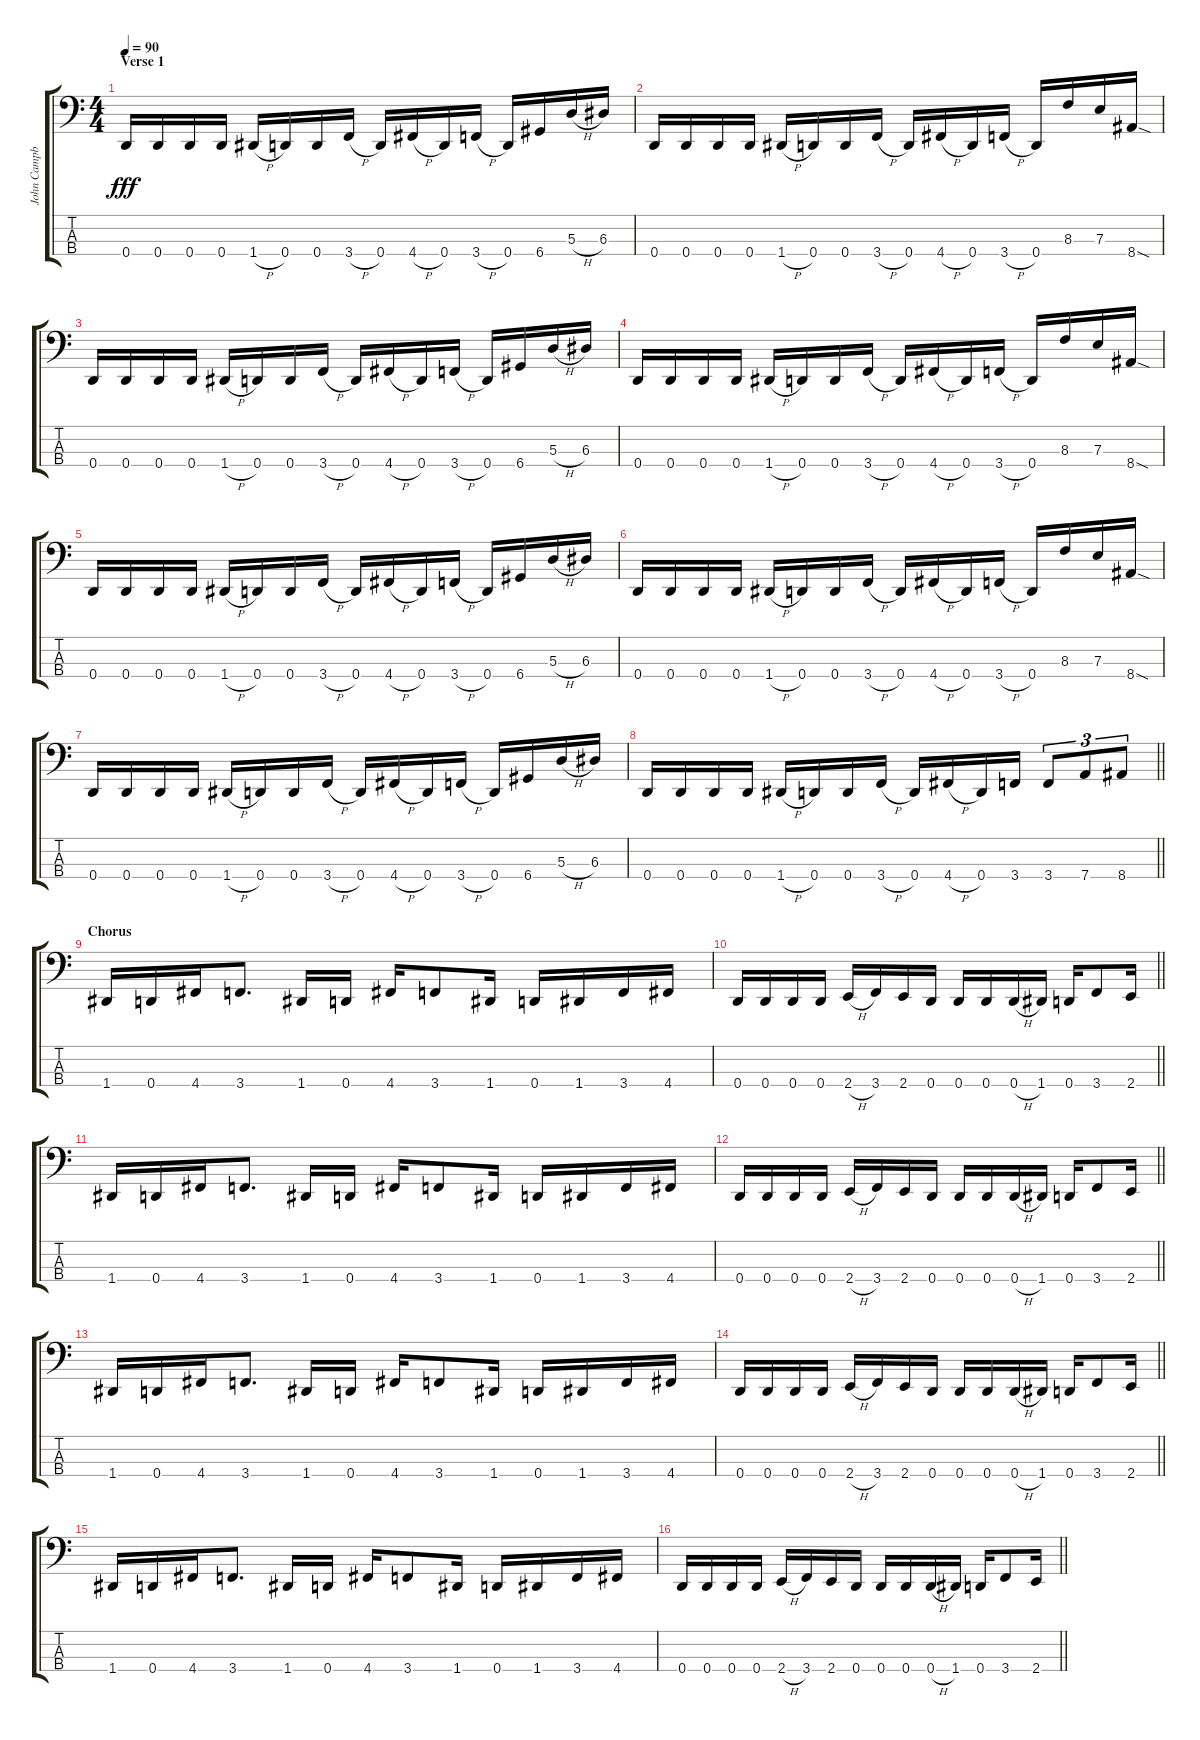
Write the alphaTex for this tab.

\track ("John Campbell" "John Campb") {instrument electricbasspick}
\staff {score tabs}
\tuning (G2 D2 A1 D1) {hide}
\ts (4 4)
\section ("" "Verse 1")
\tempo 90
\clef f4
\ks c
0.4.16{dy fff} 0.4.16 0.4.16 0.4.16 1.4{h}.16 0.4.16 0.4.16 3.4{h}.16 0.4.16 4.4{h}.16 0.4.16 3.4{h}.16 0.4.16 6.4.16 5.3{h}.16 6.3.16 |
0.4.16 0.4.16 0.4.16 0.4.16 1.4{h}.16 0.4.16 0.4.16 3.4{h}.16 0.4.16 4.4{h}.16 0.4.16 3.4{h}.16 0.4.16 8.3.16 7.3.16 8.4{sod}.16 |
0.4.16 0.4.16 0.4.16 0.4.16 1.4{h}.16 0.4.16 0.4.16 3.4{h}.16 0.4.16 4.4{h}.16 0.4.16 3.4{h}.16 0.4.16 6.4.16 5.3{h}.16 6.3.16 |
0.4.16 0.4.16 0.4.16 0.4.16 1.4{h}.16 0.4.16 0.4.16 3.4{h}.16 0.4.16 4.4{h}.16 0.4.16 3.4{h}.16 0.4.16 8.3.16 7.3.16 8.4{sod}.16 |
0.4.16 0.4.16 0.4.16 0.4.16 1.4{h}.16 0.4.16 0.4.16 3.4{h}.16 0.4.16 4.4{h}.16 0.4.16 3.4{h}.16 0.4.16 6.4.16 5.3{h}.16 6.3.16 |
0.4.16 0.4.16 0.4.16 0.4.16 1.4{h}.16 0.4.16 0.4.16 3.4{h}.16 0.4.16 4.4{h}.16 0.4.16 3.4{h}.16 0.4.16 8.3.16 7.3.16 8.4{sod}.16 |
0.4.16 0.4.16 0.4.16 0.4.16 1.4{h}.16 0.4.16 0.4.16 3.4{h}.16 0.4.16 4.4{h}.16 0.4.16 3.4{h}.16 0.4.16 6.4.16 5.3{h}.16 6.3.16 |
\barLineRight lightlight
0.4.16 0.4.16 0.4.16 0.4.16 1.4{h}.16 0.4.16 0.4.16 3.4{h}.16 0.4.16 4.4{h}.16 0.4.16 3.4.16 3.4.8{tu (3 2)} 7.4.8{tu (3 2)} 8.4.8{tu (3 2)} |
\section ("" "Chorus")
1.4.16 0.4.16 4.4.16 3.4.8{d} 1.4.16 0.4.16 4.4.16 3.4.8 1.4.16 0.4.16 1.4.16 3.4.16 4.4.16 |
\barLineRight lightlight
0.4.16 0.4.16 0.4.16 0.4.16 2.4{h}.16 3.4.16 2.4.16 0.4.16 0.4.16 0.4.16 0.4{h}.16 1.4.16 0.4.16 3.4.8 2.4.16 |
1.4.16 0.4.16 4.4.16 3.4.8{d} 1.4.16 0.4.16 4.4.16 3.4.8 1.4.16 0.4.16 1.4.16 3.4.16 4.4.16 |
\barLineRight lightlight
0.4.16 0.4.16 0.4.16 0.4.16 2.4{h}.16 3.4.16 2.4.16 0.4.16 0.4.16 0.4.16 0.4{h}.16 1.4.16 0.4.16 3.4.8 2.4.16 |
1.4.16 0.4.16 4.4.16 3.4.8{d} 1.4.16 0.4.16 4.4.16 3.4.8 1.4.16 0.4.16 1.4.16 3.4.16 4.4.16 |
\barLineRight lightlight
0.4.16 0.4.16 0.4.16 0.4.16 2.4{h}.16 3.4.16 2.4.16 0.4.16 0.4.16 0.4.16 0.4{h}.16 1.4.16 0.4.16 3.4.8 2.4.16 |
1.4.16 0.4.16 4.4.16 3.4.8{d} 1.4.16 0.4.16 4.4.16 3.4.8 1.4.16 0.4.16 1.4.16 3.4.16 4.4.16 |
\barLineRight lightlight
0.4.16 0.4.16 0.4.16 0.4.16 2.4{h}.16 3.4.16 2.4.16 0.4.16 0.4.16 0.4.16 0.4{h}.16 1.4.16 0.4.16 3.4.8 2.4.16
